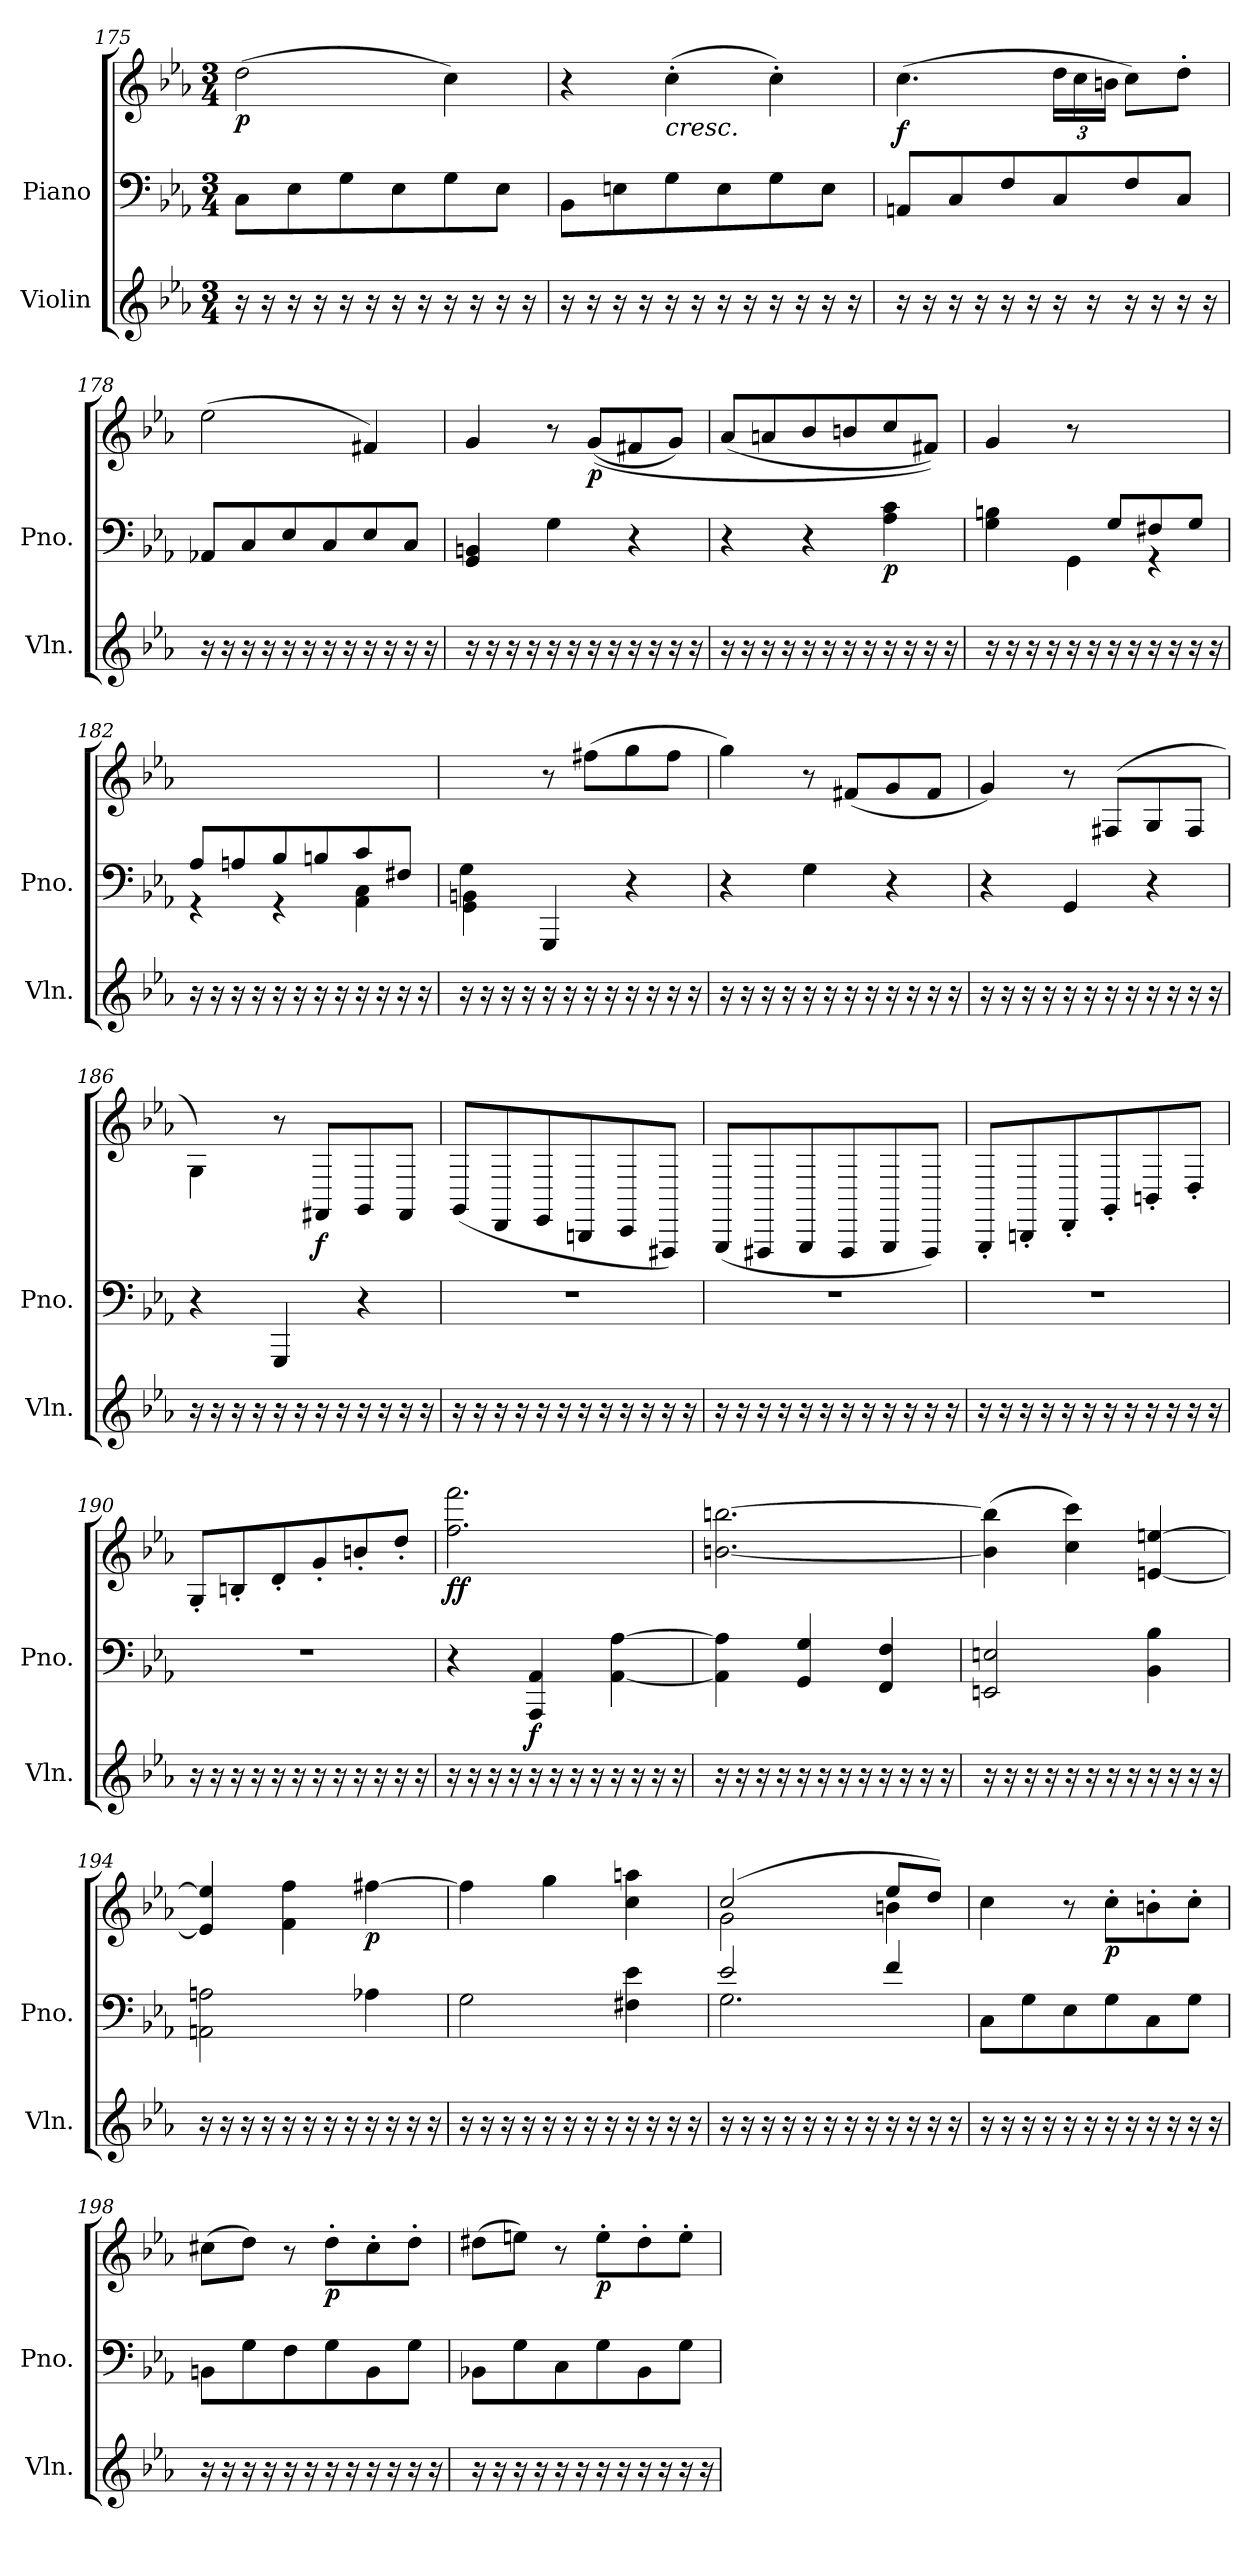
**kern	**kern	**kern	**dynam
*part2	*part1	*part1	*part1
*staff3	*staff2	*staff1	*staff1/2
*I"Violin	*I"Piano	*	*
*I'Vln.	*I'Pno.	*	*
*clefG2	*clefF4	*clefG2	*
*k[b-e-a-]	*k[b-e-a-]	*k[b-e-a-]	*
*M3/4	*M3/4	*M3/4	*
=175	=175	=175	=175
!	!	!	!LO:DY:b
16r	8C\L	(>2dd\	p
16r	.	.	.
16r	8E-\	.	.
16r	.	.	.
16r	8G\	.	.
16r	.	.	.
16r	8E-\	.	.
16r	.	.	.
16r	8G\	4cc\)	.
16r	.	.	.
16r	8E-\J	.	.
16r	.	.	.
=176	=176	=176	=176
16r	8BB-\L	4r	.
16r	.	.	.
16r	8En\	.	.
16r	.	.	.
!	!	!LO:TX:b:i:t=cresc.	!
16r	8G\	(>4cc'\	.
16r	.	.	.
16r	8E\	.	.
16r	.	.	.
16r	8G\	4cc'\)	.
16r	.	.	.
16r	8E\J	.	.
16r	.	.	.
!!LO:LB:g=z
=177	=177	=177	=177
!	!	!	!LO:DY:b
16r	8AAn/L	(>4.cc\	f
16r	.	.	.
16r	8C/	.	.
16r	.	.	.
16r	8F/	.	.
16r	.	.	.
*	*	*Xbrackettup	*
16r	8C/	24dd\LL	.
.	.	24cc\	.
16r	.	.	.
.	.	24bn\JJ	.
16r	8F/	8cc\L)	.
16r	.	.	.
16r	8C/J	8dd'\J	.
16r	.	.	.
=178	=178	=178	=178
16r	8AA-X/L	(>2ee-\	.
16r	.	.	.
16r	8C/	.	.
16r	.	.	.
16r	8E-/	.	.
16r	.	.	.
16r	8C/	.	.
16r	.	.	.
16r	8E-/	4f#X/)	.
16r	.	.	.
16r	8C/J	.	.
16r	.	.	.
=179	=179	=179	=179
16r	4GG/ 4BBn/	4g/	.
16r	.	.	.
16r	.	.	.
16r	.	.	.
16r	4G\	8r	.
16r	.	.	.
!	!	!	!LO:DY:b
16r	.	(<(<8g/L	p
16r	.	.	.
16r	4r	8f#X/	.
16r	.	.	.
16r	.	8g/J)	.
16r	.	.	.
=180	=180	=180	=180
16r	4r	(<8a-/L	.
16r	.	.	.
16r	.	8an/	.
16r	.	.	.
16r	4r	8b-/	.
16r	.	.	.
16r	.	8bn/	.
16r	.	.	.
!	!	!	!LO:DY:b=2
16r	4A-\ 4c\	8cc/	p
16r	.	.	.
16r	.	8f#X/J))	.
16r	.	.	.
!!LO:LB:g=z
=181	=181	=181	=181
*	*^	*	*
16r	4.ryy	4G\ 4Bn\	4g/	.
16r	.	.	.	.
16r	.	.	.	.
16r	.	.	.	.
16r	.	4GG\	8r	.
16r	.	.	.	.
16r	8G/L	.	4.ryy	.
16r	.	.	.	.
16r	8F#X/	4rGG	.	.
16r	.	.	.	.
16r	8G/J	.	.	.
16r	.	.	.	.
=182	=182	=182	=182	=182
16r	8A-/L	4rGG	2.ryy	.
16r	.	.	.	.
16r	8An/	.	.	.
16r	.	.	.	.
16r	8B-/	4rGG	.	.
16r	.	.	.	.
16r	8Bn/	.	.	.
16r	.	.	.	.
16r	8c/	4AA-\ 4C\	.	.
16r	.	.	.	.
16r	8F#X/J	.	.	.
16r	.	.	.	.
=183	=183	=183	=183	=183
16r	4G\	4GG\ 4BBn\	4ryy	.
16r	.	.	.	.
16r	.	.	.	.
16r	.	.	.	.
16r	2ryy	4GGG/	8r	.
16r	.	.	.	.
16r	.	.	(>8ff#X\L	.
16r	.	.	.	.
16r	.	4r	8gg\	.
16r	.	.	.	.
16r	.	.	8ff#\J	.
16r	.	.	.	.
*	*v	*v	*	*
=184	=184	=184	=184
16r	4r	4gg\)	.
16r	.	.	.
16r	.	.	.
16r	.	.	.
16r	4G\	8r	.
16r	.	.	.
16r	.	(<8f#X/L	.
16r	.	.	.
16r	4r	8g/	.
16r	.	.	.
16r	.	8f#/J	.
16r	.	.	.
!!LO:LB:g=z
=185	=185	=185	=185
16r	4r	4g/)	.
16r	.	.	.
16r	.	.	.
16r	.	.	.
16r	4GG/	8r	.
16r	.	.	.
16r	.	(<8F#X/L	.
16r	.	.	.
16r	4r	8G/	.
16r	.	.	.
16r	.	8F#/J	.
16r	.	.	.
=186	=186	=186	=186
16r	4r	4G\)	.
16r	.	.	.
16r	.	.	.
16r	.	.	.
16r	4GGG/	8r	.
16r	.	.	.
!	!	!	!LO:DY:b
16r	.	8FF#X/L	f
16r	.	.	.
16r	4r	8GG/	.
16r	.	.	.
16r	.	8FF#/J	.
16r	.	.	.
=187	=187	=187	=187
16r	2.r	(<8GG/L	.
16r	.	.	.
16r	.	8DD/	.
16r	.	.	.
16r	.	8EE-/	.
16r	.	.	.
16r	.	8BBBn/	.
16r	.	.	.
16r	.	8CC/	.
16r	.	.	.
16r	.	8FFF#X/J)	.
16r	.	.	.
=188	=188	=188	=188
16r	2.r	(<8GGG/L	.
16r	.	.	.
16r	.	8FFF#X/	.
16r	.	.	.
16r	.	8GGG/	.
16r	.	.	.
16r	.	8FFF#/	.
16r	.	.	.
16r	.	8GGG/	.
16r	.	.	.
16r	.	8FFF#/J)	.
16r	.	.	.
!!LO:PB:g=z
=189	=189	=189	=189
16r	2.r	8GGG'/L	.
16r	.	.	.
16r	.	8BBBn'/	.
16r	.	.	.
16r	.	8DD'/	.
16r	.	.	.
16r	.	8GG'/	.
16r	.	.	.
16r	.	8BBn'/	.
16r	.	.	.
16r	.	8D'/J	.
16r	.	.	.
=190	=190	=190	=190
16r	2.r	8G'/L	.
16r	.	.	.
16r	.	8Bn'/	.
16r	.	.	.
16r	.	8d'/	.
16r	.	.	.
16r	.	8g'/	.
16r	.	.	.
16r	.	8bn'/	.
16r	.	.	.
16r	.	8dd'/J	.
16r	.	.	.
=191	=191	=191	=191
!	!	!	!LO:DY:b
!	!	!	!LO:DY:n=1:b
16r	4r	2.ff\ 2.fff\	f f
16r	.	.	.
16r	.	.	.
16r	.	.	.
!	!	!	!LO:DY:n=2:b=2
16r	4AAA-/ 4AA-/	.	f
16r	.	.	.
16r	.	.	.
16r	.	.	.
16r	[4AA-\ [4A-\	.	.
16r	.	.	.
16r	.	.	.
16r	.	.	.
=192	=192	=192	=192
16r	4AA-\] 4A-\]	[2.bn\ [2.bbn\	.
16r	.	.	.
16r	.	.	.
16r	.	.	.
16r	4GG/ 4G/	.	.
16r	.	.	.
16r	.	.	.
16r	.	.	.
16r	4FF/ 4F/	.	.
16r	.	.	.
16r	.	.	.
16r	.	.	.
!!LO:LB:g=z
=193	=193	=193	=193
16r	2EEn/ 2En/	(>4b\] 4bb\]	.
16r	.	.	.
16r	.	.	.
16r	.	.	.
16r	.	4cc\ 4ccc\)	.
16r	.	.	.
16r	.	.	.
16r	.	.	.
16r	4BB-\ 4B-\	[4en/ [4een/	.
16r	.	.	.
16r	.	.	.
16r	.	.	.
=194	=194	=194	=194
16r	2AAn\ 2An\	4e/] 4ee/]	.
16r	.	.	.
16r	.	.	.
16r	.	.	.
16r	.	4f\ 4ff\	.
16r	.	.	.
16r	.	.	.
16r	.	.	.
!	!	!	!LO:DY:b
16r	4A-X\	[4ff#X\	p
16r	.	.	.
16r	.	.	.
16r	.	.	.
=195	=195	=195	=195
16r	2G\	4ff#\]	.
16r	.	.	.
16r	.	.	.
16r	.	.	.
16r	.	4gg\	.
16r	.	.	.
16r	.	.	.
16r	.	.	.
16r	4F#X\ 4e-\	4cc\ 4aan\	.
16r	.	.	.
16r	.	.	.
16r	.	.	.
=196	=196	=196	=196
*	*^	*^	*
16r	2e-/	2.G\	(>2cc/	2g\	.
16r	.	.	.	.	.
16r	.	.	.	.	.
16r	.	.	.	.	.
16r	.	.	.	.	.
16r	.	.	.	.	.
16r	.	.	.	.	.
16r	.	.	.	.	.
16r	4f/	.	8ee-/L	4bn\	.
16r	.	.	.	.	.
16r	.	.	8dd/J)	.	.
16r	.	.	.	.	.
*	*v	*v	*	*	*
*	*	*v	*v	*
!!LO:LB:g=z
=197	=197	=197	=197
!	!	!	!LO:DY:b=2
!	!	!	!LO:DY:n=1:b
16r	8C\L	4cc\	fp f
16r	.	.	.
16r	8G\	.	.
16r	.	.	.
16r	8E-\	8r	.
16r	.	.	.
!	!	!	!LO:DY:n=2:b
16r	8G\	8cc'\L	p
16r	.	.	.
16r	8C\	8bn'\	.
16r	.	.	.
16r	8G\J	8cc'\J	.
16r	.	.	.
=198	=198	=198	=198
!	!	!	!LO:DY:b=2
!	!	!	!LO:DY:n=1:b
16r	8BBn\L	(>8cc#X\L	fp f
16r	.	.	.
16r	8G\	8dd\J)	.
16r	.	.	.
16r	8F\	8r	.
16r	.	.	.
!	!	!	!LO:DY:n=2:b
16r	8G\	8dd'\L	p
16r	.	.	.
16r	8BB\	8cc#'\	.
16r	.	.	.
16r	8G\J	8dd'\J	.
16r	.	.	.
=199	=199	=199	=199
!	!	!	!LO:DY:b=2
!	!	!	!LO:DY:n=1:b
16r	8BB-X\L	(>8dd#X\L	fp f
16r	.	.	.
16r	8G\	8een\J)	.
16r	.	.	.
16r	8C\	8r	.
16r	.	.	.
!	!	!	!LO:DY:n=2:b
16r	8G\	8ee'\L	p
16r	.	.	.
16r	8BB-\	8dd#'\	.
16r	.	.	.
16r	8G\J	8ee'\J	.
16r	.	.	.
=	=	=	=
*-	*-	*-	*-
